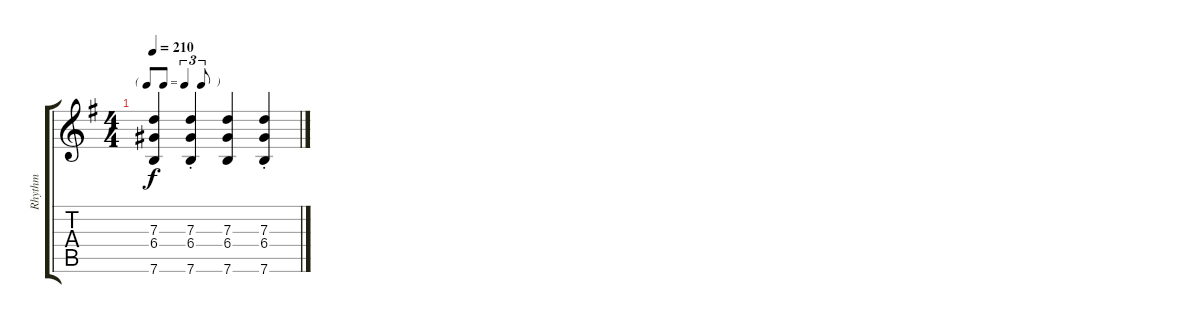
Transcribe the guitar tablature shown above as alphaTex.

\track ("Rhythm" "Rhythm") {instrument acousticguitarsteel}
\staff {score tabs}
\tuning (E4 B3 G3 D3 A2 E2) {hide}
\ts (4 4)
\tf triplet8th
\tempo 210
\clef g2
\ks g
(7.3 6.4 7.6).4{dy f} (7.3{st} 6.4{st} 7.6{st}).4 (7.3 6.4 7.6).4 (7.3{st} 6.4{st} 7.6{st}).4
